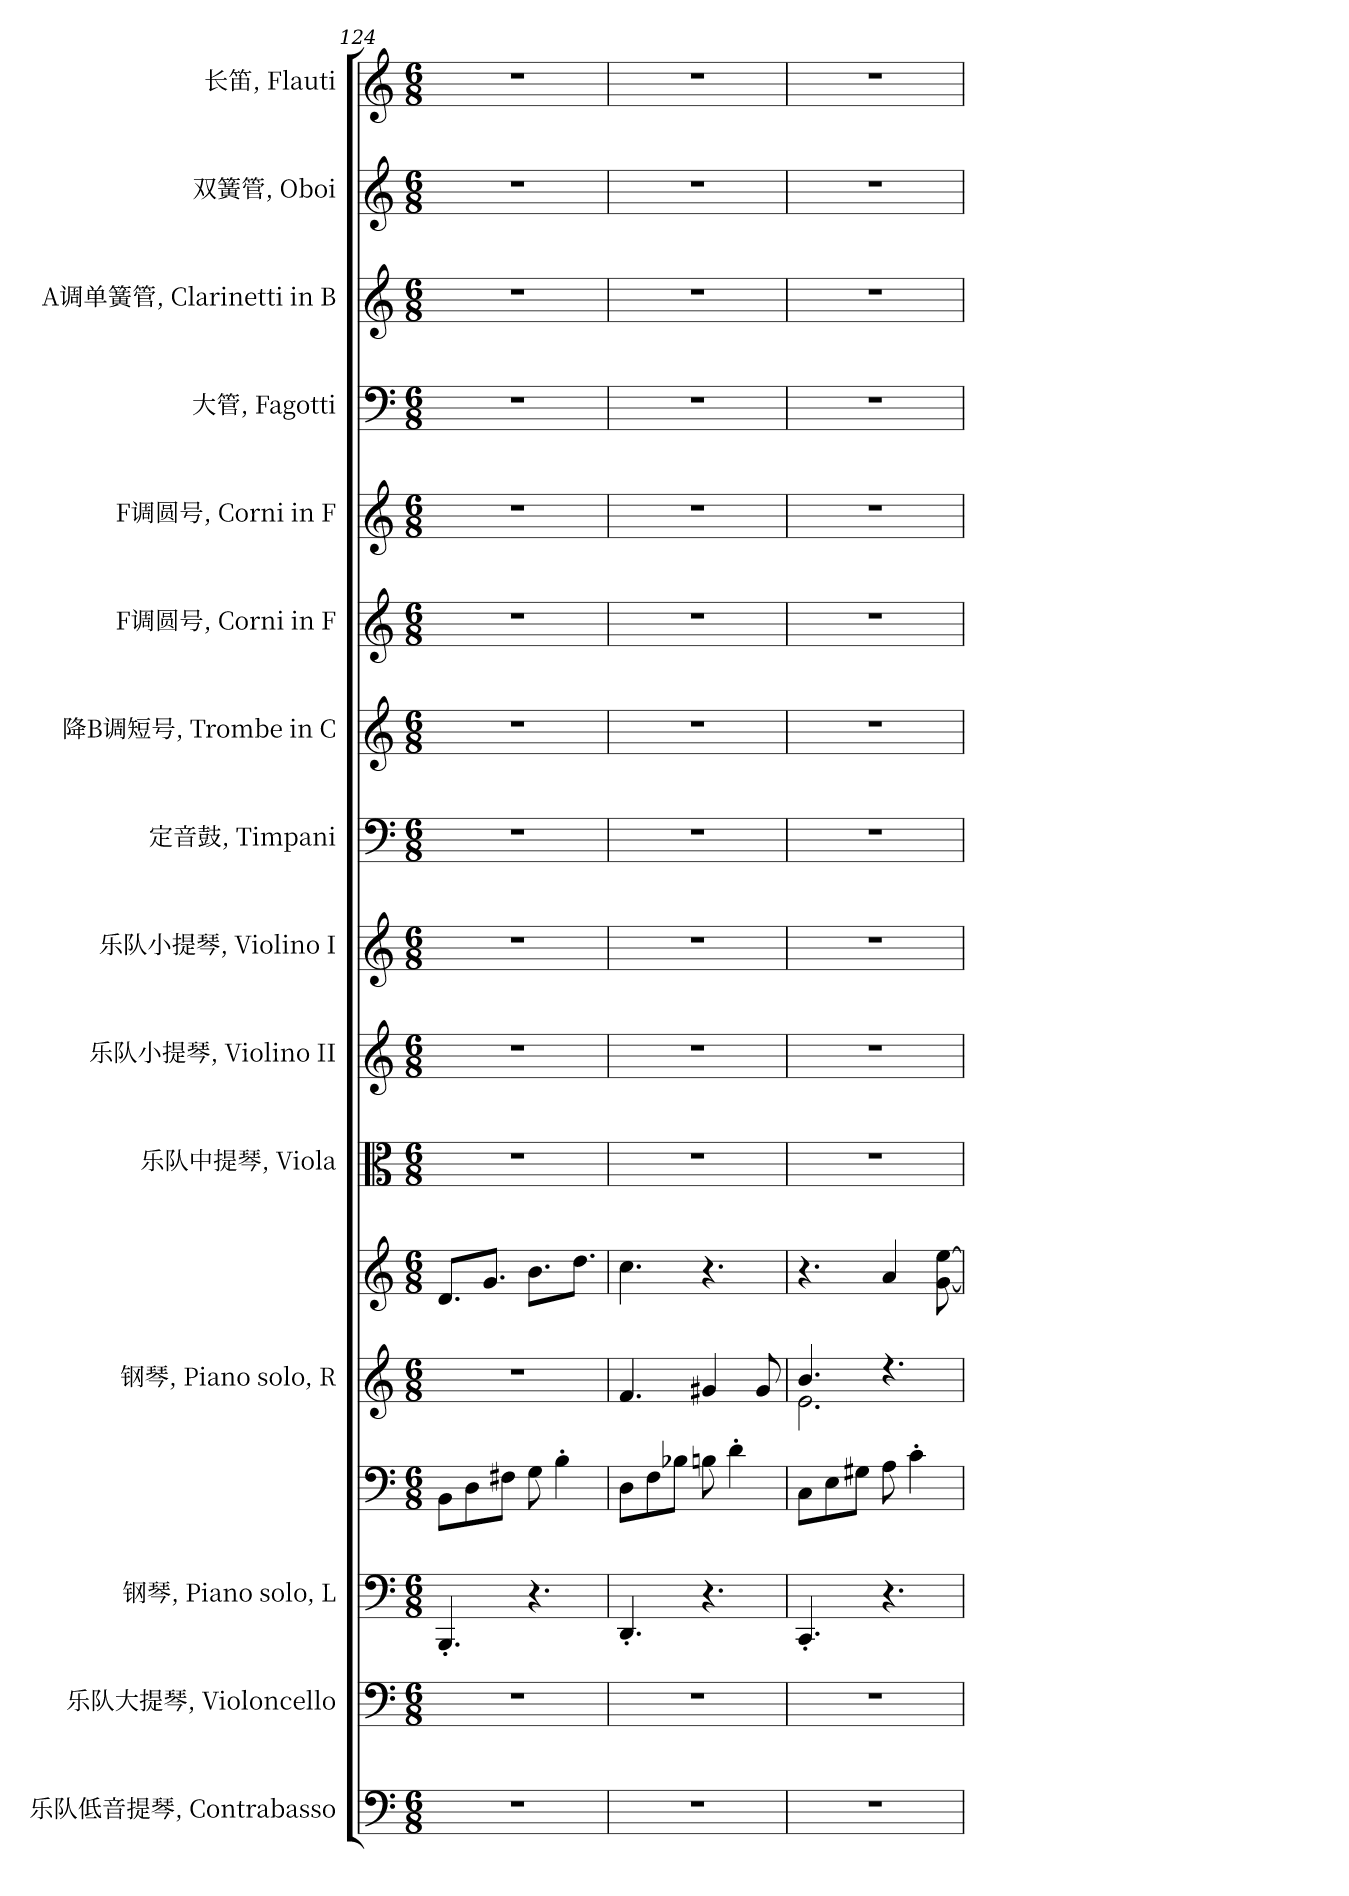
**kern	**kern	**kern	**kern	**kern	**kern	**kern	**kern	**kern	**kern	**kern	**kern	**kern	**kern	**kern	**kern	**kern
*part15	*part14	*part13	*part13	*part12	*part12	*part11	*part10	*part9	*part8	*part7	*part6	*part5	*part4	*part3	*part2	*part1
*staff17	*staff16	*staff15	*staff14	*staff13	*staff12	*staff11	*staff10	*staff9	*staff8	*staff7	*staff6	*staff5	*staff4	*staff3	*staff2	*staff1
*I"乐队低音提琴, Contrabasso	*I"乐队大提琴, Violoncello	*I"钢琴, Piano solo, L	*	*I"钢琴, Piano solo, R	*	*I"乐队中提琴, Viola	*I"乐队小提琴, Violino II	*I"乐队小提琴, Violino I	*I"定音鼓, Timpani	*I"降B调短号, Trombe in C	*I"F调圆号, Corni in F	*I"F调圆号, Corni in F	*I"大管, Fagotti	*I"A调单簧管, Clarinetti in B	*I"双簧管, Oboi	*I"长笛, Flauti
*I'Cbs.	*	*I'Pno.	*	*I'Pno.	*	*	*	*	*I'Timp.	*	*	*	*	*I'A Cl.	*I'Ob.	*I'Fl.
*clefF4	*clefF4	*clefF4	*clefF4	*clefG2	*clefG2	*clefC3	*clefG2	*clefG2	*clefF4	*clefG2	*clefG2	*clefG2	*clefF4	*clefG2	*clefG2	*clefG2
*ITrd7c12	*	*	*	*	*	*	*	*	*	*ITrd1c2	*ITrd4c7	*ITrd4c7	*	*ITrd2c3	*	*
*k[]	*k[]	*k[]	*k[]	*k[]	*k[]	*k[]	*k[]	*k[]	*k[]	*k[b-e-]	*k[b-]	*k[b-]	*k[]	*k[f#c#g#]	*k[]	*k[]
*M6/8	*M6/8	*M6/8	*M6/8	*M6/8	*M6/8	*M6/8	*M6/8	*M6/8	*M6/8	*M6/8	*M6/8	*M6/8	*M6/8	*M6/8	*M6/8	*M6/8
*MM124	*MM124	*MM124	*MM124	*MM124	*MM124	*MM124	*MM124	*MM124	*MM124	*MM124	*MM124	*MM124	*MM124	*MM124	*MM124	*MM124
=124	=124	=124	=124	=124	=124	=124	=124	=124	=124	=124	=124	=124	=124	=124	=124	=124
2.r	2.r	4.BBB'/	8BB\L	2.r	8.d/L	2.r	2.r	2.r	2.r	2.r	2.r	2.r	2.r	2.r	2.r	2.r
.	.	.	8D\	.	.	.	.	.	.	.	.	.	.	.	.	.
.	.	.	.	.	8.g/J	.	.	.	.	.	.	.	.	.	.	.
.	.	.	8F#X\J	.	.	.	.	.	.	.	.	.	.	.	.	.
.	.	4.r	8G\	.	8.b\L	.	.	.	.	.	.	.	.	.	.	.
.	.	.	4B'\	.	.	.	.	.	.	.	.	.	.	.	.	.
.	.	.	.	.	8.dd\J	.	.	.	.	.	.	.	.	.	.	.
!!LO:PB:g=z
=125	=125	=125	=125	=125	=125	=125	=125	=125	=125	=125	=125	=125	=125	=125	=125	=125
*	*	*	*	*	*	*	*	*	*	*	*	*	*	*	*	*MM124
2.r	2.r	4.DD'/	8D\L	4.f/	4.cc\	2.r	2.r	2.r	2.r	2.r	2.r	2.r	2.r	2.r	2.r	2.r
.	.	.	8F\	.	.	.	.	.	.	.	.	.	.	.	.	.
.	.	.	8B-X\J	.	.	.	.	.	.	.	.	.	.	.	.	.
.	.	4.r	8Bn\	4g#X/	4.r	.	.	.	.	.	.	.	.	.	.	.
.	.	.	4d'\	.	.	.	.	.	.	.	.	.	.	.	.	.
.	.	.	.	8g#/	.	.	.	.	.	.	.	.	.	.	.	.
=126	=126	=126	=126	=126	=126	=126	=126	=126	=126	=126	=126	=126	=126	=126	=126	=126
*	*	*	*	*	*	*	*	*	*	*	*	*	*	*	*	*MM124
*	*	*	*	*^	*	*	*	*	*	*	*	*	*	*	*	*
2.r	2.r	4.CC'/	8C\L	4.b/	2.e\	4.r	2.r	2.r	2.r	2.r	2.r	2.r	2.r	2.r	2.r	2.r	2.r
.	.	.	8E\	.	.	.	.	.	.	.	.	.	.	.	.	.	.
.	.	.	8G#X\J	.	.	.	.	.	.	.	.	.	.	.	.	.	.
.	.	4.r	8A\	4.r	.	4a/	.	.	.	.	.	.	.	.	.	.	.
.	.	.	4c'\	.	.	.	.	.	.	.	.	.	.	.	.	.	.
.	.	.	.	.	.	[8g\ [8ee\	.	.	.	.	.	.	.	.	.	.	.
*	*	*	*	*v	*v	*	*	*	*	*	*	*	*	*	*	*	*
=	=	=	=	=	=	=	=	=	=	=	=	=	=	=	=	=
*-	*-	*-	*-	*-	*-	*-	*-	*-	*-	*-	*-	*-	*-	*-	*-	*-
